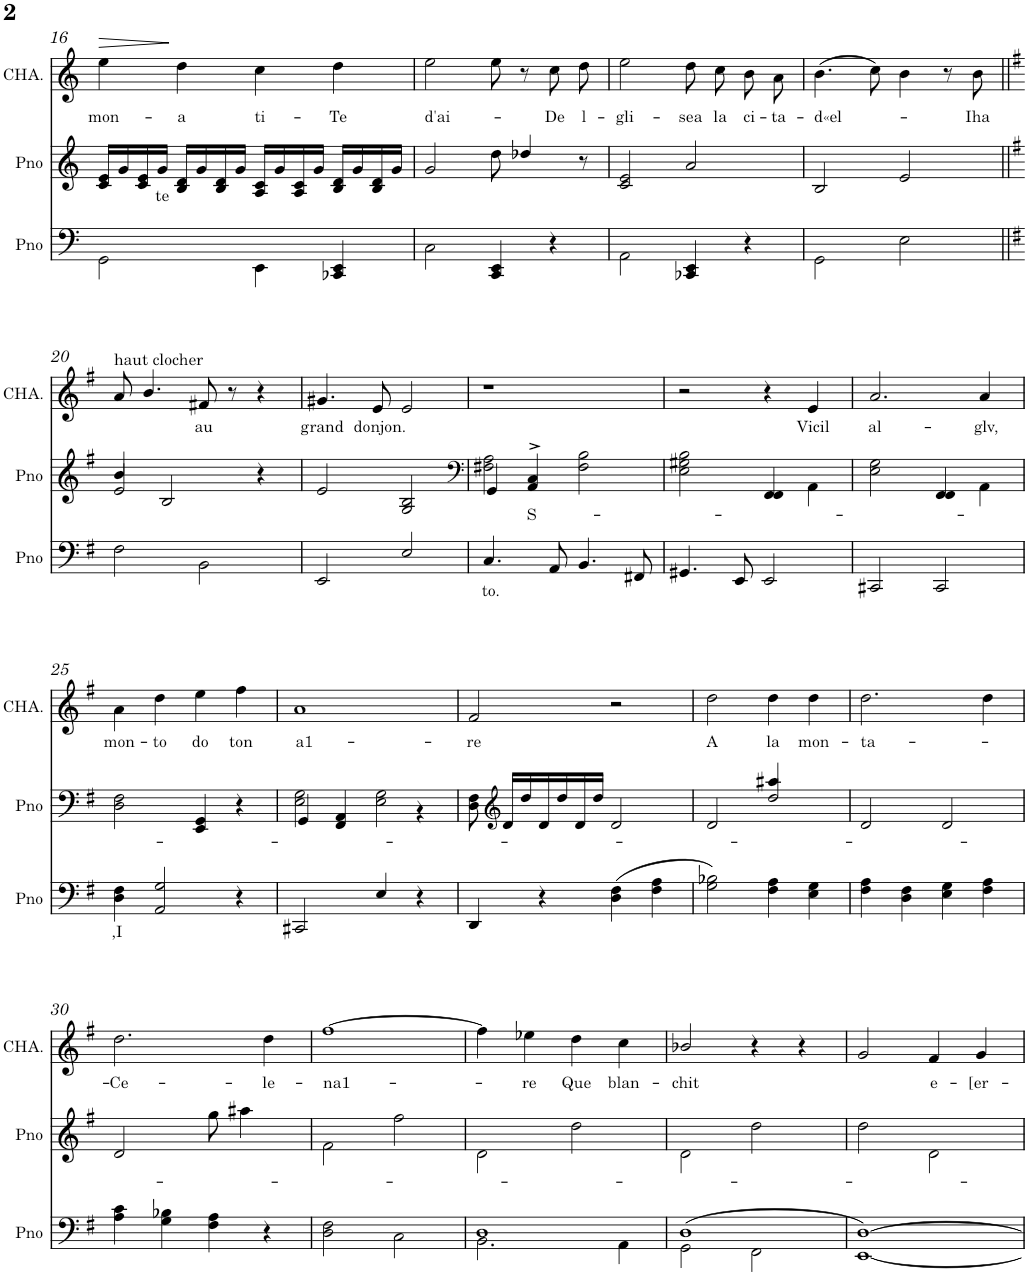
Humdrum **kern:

**kern	**text	**kern	**text	**kern	**text	**dynam
*part3	*part3	*part2	*part2	*part1	*part1	*part1
*staff3	*staff3	*staff2	*staff2	*staff1	*staff1	*staff1
*I"PIANO	*	*I"PIANO	*	*I"CHANT	*	*
*I'Pno	*	*I'Pno	*	*I'CHA.	*	*
!!LO:PB:g=z
*clefF4	*	*clefG2	*	*clefG2	*	*
*k[]	*	*k[]	*	*k[]	*	*
*M4/4	*	*M4/4	*	*M4/4	*	*
*met(c)	*	*met(c)	*	*met(c)	*	*
=16	=16	=16	=16	=16	=16	=16
!	!	!	!	!	!LO:LY:b	!LO:HP:b
2GG\	.	16c/ 16e/LL	.	4ee\	mon-	>
.	.	16g/	.	.	.	.
.	.	16c/ 16e/	.	.	.	.
!	!	!	!LO:LY:b	!	!	!
.	.	16g/JJ	te	.	.	.
!	!	!	!	!	!LO:LY:b	!
.	.	16B/ 16d/LL	.	4dd\	-a	]
.	.	16g/	.	.	.	.
.	.	16B/ 16d/	.	.	.	.
.	.	16g/JJ	.	.	.	.
!	!	!	!	!	!LO:LY:b	!
4EE\	.	16A/ 16c/LL	.	4cc\	ti-	.
.	.	16g/	.	.	.	.
.	.	16A/ 16c/	.	.	.	.
.	.	16g/JJ	.	.	.	.
!	!	!	!	!	!LO:LY:b	!
4CC-X/ 4EE/	.	16B/ 16d/LL	.	4dd\	-Te	.
.	.	16g/	.	.	.	.
.	.	16B/ 16d/	.	.	.	.
.	.	16g/JJ	.	.	.	.
=17	=17	=17	=17	=17	=17	=17
!	!	!	!	!	!LO:LY:b	!
2C\	.	2g/	.	2ee\	d'ai-	.
4CC/ 4EE/	.	8dd\	.	8ee\	.	.
.	.	4dd-X/	.	8r	.	.
!	!	!	!	!	!LO:LY:b	!
4r	.	.	.	8cc\L	-De	.
!	!	!	!	!	!LO:LY:b	!
.	.	8r	.	8dd\J	l-	.
=18	=18	=18	=18	=18	=18	=18
!	!	!	!	!	!LO:LY:b	!
2AA\	.	2c/ 2e/	.	2ee\	-gli-	.
!	!	!	!	!	!LO:LY:b	!
4CC-X/ 4EE/	.	2a/	.	8dd\L	-sea	.
!	!	!	!	!	!LO:LY:b	!
.	.	.	.	8cc\J	la	.
!	!	!	!	!	!LO:LY:b	!
4r	.	.	.	8b\L	ci-	.
!	!	!	!	!	!LO:LY:b	!
.	.	.	.	8a\J	-ta-	.
=19	=19	=19	=19	=19	=19	=19
!	!	!	!	!	!LO:LY:b	!
2GG\	.	2B/	.	(4.b\	-d«el-	.
.	.	.	.	8cc\)	.	.
2E\	.	2e/	.	4b\	.	.
.	.	.	.	8r	.	.
!	!	!	!	!	!LO:LY:b	!
.	.	.	.	8b\	-Iha	.
!!LO:LB:g=z
=20||	=20||	=20||	=20||	=20||	=20||	=20||
*k[f#]	*	*k[f#]	*	*k[f#]	*	*
*	*	*^	*	*	*	*
!	!	!	!	!	!LO:TX:a:t=haut clocher	!	!
2F#\	.	4b/	2e/	.	8a/	.	.
.	.	.	.	.	4.b/	.	.
.	.	2B/	.	.	.	.	.
!	!	!	!	!	!	!LO:LY:b	!
2BB\	.	.	2ryy	.	8f#X/	au	.
.	.	.	.	.	8r	.	.
.	.	4r	.	.	4r	.	.
*	*	*v	*v	*	*	*	*
=21	=21	=21	=21	=21	=21	=21
!	!	!	!	!	!LO:LY:b	!
2EE/	.	2e/	.	4.g#X/	grand	.
!	!	!	!	!	!LO:LY:b	!
.	.	.	.	8e/	donjon.	.
2E/	.	2G/ 2B/	.	2e/	.	.
=22	=22	=22	=22	=22	=22	=22
*	*	*clefF4	*	*	*	*
!	!LO:LY:b	!	!	!	!	!
*	*	*^	*	*	*	*
4.C/	to.	4GG/	2F#X\ 2A\	.	1r	.	.
!	!	!	!	!LO:LY:b	!	!	!
.	.	4AA/^ 4C/^	.	S-	.	.	.
8AA/	.	.	.	.	.	.	.
4.BB/	.	2ryy	2F#\ 2B\	.	.	.	.
8FF#X/	.	.	.	.	.	.	.
*	*	*v	*v	*	*	*	*
=23	=23	=23	=23	=23	=23	=23
4.GG#X/	.	2E\ 2G#X\ 2B\	.	2r	.	.
8EE/	.	.	.	.	.	.
2EE/	.	4FF#/ 4FF#/	.	4r	.	.
!	!	!	!	!	!LO:LY:b	!
.	.	4AA\	.	4e/	Vicil	.
=24	=24	=24	=24	=24	=24	=24
*	*	*^	*	*	*	*
!	!	!	!	!	!	!LO:LY:b	!
2CC#X/	.	2ryy	2E\ 2G\	.	2.a/	al-	.
2CC#/	.	4FF#/ 4FF#/	4ryy	.	.	.	.
!	!	!	!	!	!	!LO:LY:b	!
.	.	4ryy	4AA\	.	4a/	-glv,	.
!!LO:LB:g=z
=25	=25	=25	=25	=25	=25	=25	=25
!	!LO:LY:b	!	!	!	!	!LO:LY:b	!
4D\ 4F#\	,I	2ryy	2D\ 2F#\	.	4a\	mon-	.
!	!	!	!	!	!	!LO:LY:b	!
2AA/ 2G/	.	.	.	.	4dd\	-to	.
!	!	!	!	!	!	!LO:LY:b	!
.	.	4EE/ 4GG/	2ryy	.	4ee\	do	.
!	!	!	!	!	!	!LO:LY:b	!
4r	.	4r	.	.	4ff#\	ton	.
=26	=26	=26	=26	=26	=26	=26	=26
!	!	!	!	!	!	!LO:LY:b	!
2CC#X/	.	4GG/	2E\ 2G\	.	1a	a1-	.
.	.	4FF#/ 4AA/	.	.	.	.	.
4E/	.	2ryy	2E\ 2G\	.	.	.	.
4r	.	.	.	.	.	.	.
4ryy	.	4ryy	4r	.	4ryy	.	.
=27	=27	=27	=27	=27	=27	=27	=27
!	!	!	!	!	!	!LO:LY:b	!
4DD/	.	8ryy	8D\ 8F#\	.	2f#/	-re	.
*	*	*clefG2	*	*	*	*	*
.	.	16d/LL	2..ryy	.	.	.	.
.	.	16dd/	.	.	.	.	.
4r	.	16d/	.	.	.	.	.
.	.	16dd/	.	.	.	.	.
.	.	16d/	.	.	.	.	.
.	.	16dd/JJ	.	.	.	.	.
(4D\ 4F#\	.	2d/	.	.	2r	.	.
4F#\ 4A\	.	.	.	.	.	.	.
=28	=28	=28	=28	=28	=28	=28	=28
!	!	!	!	!	!	!LO:LY:b	!
2G\ 2B-X\)	.	2d/	2ryy	.	2dd\	A	.
!	!	!	!	!	!	!LO:LY:b	!
4F#\ 4A\	.	4aa#X/	2dd/	.	4dd\	la	.
!	!	!	!	!	!	!LO:LY:b	!
4E\ 4G\	.	4ryy	.	.	4dd\	mon-	.
*	*	*v	*v	*	*	*	*
=29	=29	=29	=29	=29	=29	=29
!	!	!	!	!	!LO:LY:b	!
4F#\ 4A\	.	2d/	.	2.dd\	-ta-	.
4D\ 4F#\	.	.	.	.	.	.
4E\ 4G\	.	2d/	.	.	.	.
4F#\ 4A\	.	.	.	4dd\	.	.
!!LO:LB:g=z
=30	=30	=30	=30	=30	=30	=30
*	*	*^	*	*	*	*
!	!	!	!	!	!	!LO:LY:b	!
4A\ 4c\	.	2d/	8ryy	.	2.dd\	-Ce-	.
*	*	*v	*v	*	*	*	*
4G\ 4B-X\	.	.	.	.	.	.
4F#\ 4A\	.	8gg\	.	.	.	.
*	*	*^	*	*	*	*
.	.	4.ryy	4aa#X\	.	.	.	.
!	!	!	!	!	!	!LO:LY:b	!
4r	.	.	.	.	4dd\	-le-	.
.	.	.	8ryy	.	.	.	.
=31	=31	=31	=31	=31	=31	=31	=31
!	!	!	!	!	!	!LO:LY:b	!
*	*	*v	*v	*	*	*	*
2D\ 2F#\	.	2f#\	.	[1ff#	-na1-	.
2C\	.	2ff#\	.	.	.	.
=32	=32	=32	=32	=32	=32	=32
*^	*	*	*	*	*	*
1D	2.BB\	.	2d\	.	4ff#\]	.	.
!	!	!	!	!	!	!LO:LY:b	!
.	.	.	.	.	4ee-X\	-re	.
!	!	!	!	!	!	!LO:LY:b	!
.	.	.	2dd\	.	4dd\	Que	.
!	!	!	!	!	!	!LO:LY:b	!
.	4AA\	.	.	.	4cc\	blan-	.
=33	=33	=33	=33	=33	=33	=33	=33
!	!	!	!	!	!	!LO:LY:b	!
(1D	2GG\	.	2d\	.	2b-X/	-chit	.
.	2FF#\	.	2dd\	.	4r	.	.
.	.	.	.	.	4r	.	.
*v	*v	*	*	*	*	*	*
=34	=34	=34	=34	=34	=34	=34
[1EE [1D)	.	2dd\	.	2g/	.	.
!	!	!	!	!	!LO:LY:b	!
.	.	2d\	.	4f#/	e-	.
!	!	!	!	!	!LO:LY:b	!
.	.	.	.	4g/	-[er-	.
=	=	=	=	=	=	=
*-	*-	*-	*-	*-	*-	*-
